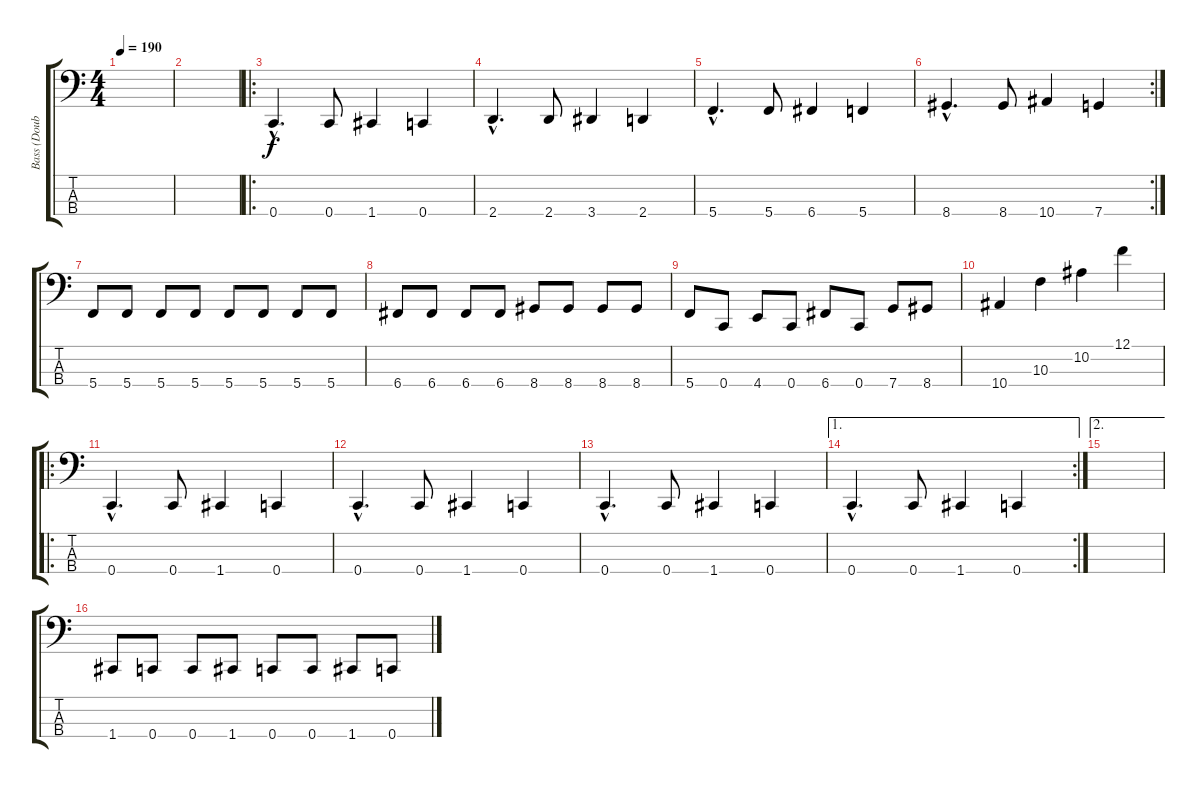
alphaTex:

\track ("Bass (Double)" "Bass (Doub") {instrument slapbass1}
\staff {score tabs}
\tuning (F2 C2 G1 C1) {hide}
\ts (4 4)
\tempo 190
\clef f4
\ks c
|
|
\ro
0.4{hac}.4{d} 0.4.8 1.4.4 0.4.4 |
2.4{hac}.4{d} 2.4.8 3.4.4 2.4.4 |
5.4{hac}.4{d} 5.4.8 6.4.4 5.4.4 |
\rc 2
8.4{hac}.4{d} 8.4.8 10.4.4 7.4.4 |
5.4.8 5.4.8 5.4.8 5.4.8 5.4.8 5.4.8 5.4.8 5.4.8 |
6.4.8 6.4.8 6.4.8 6.4.8 8.4.8 8.4.8 8.4.8 8.4.8 |
5.4.8 0.4.8 4.4.8 0.4.8 6.4.8 0.4.8 7.4.8 8.4.8 |
10.4.4 10.3.4 10.2.4 12.1.4 |
\ro
0.4{hac}.4{d} 0.4.8 1.4.4 0.4.4 |
0.4{hac}.4{d} 0.4.8 1.4.4 0.4.4 |
0.4{hac}.4{d} 0.4.8 1.4.4 0.4.4 |
\ae 1
\rc 2
0.4{hac}.4{d} 0.4.8 1.4.4 0.4.4 |
\ae 2
|
1.4.8 0.4.8 0.4.8 1.4.8 0.4.8 0.4.8 1.4.8 0.4.8
